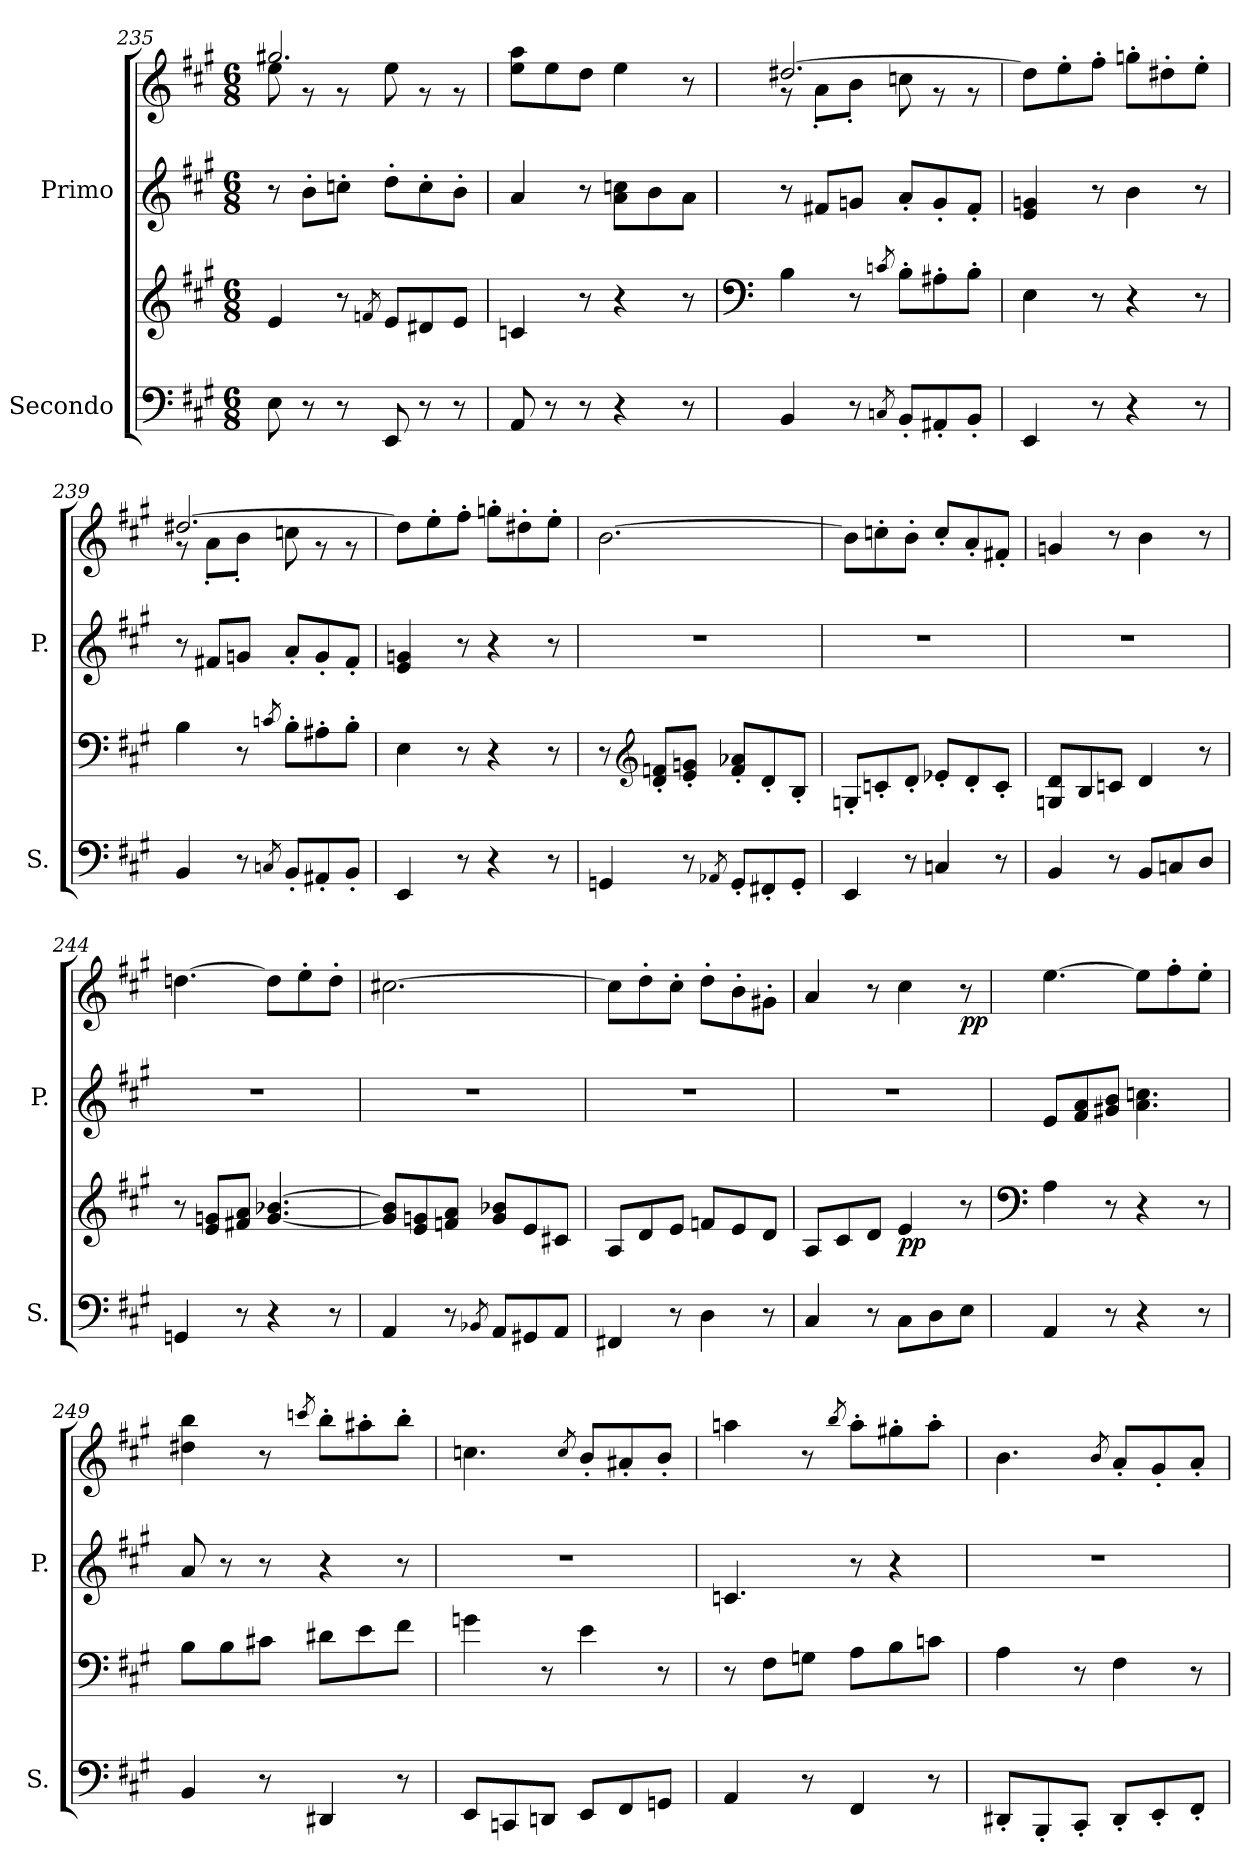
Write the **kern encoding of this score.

**kern	**kern	**dynam	**kern	**kern	**dynam
*part2	*part2	*part2	*part1	*part1	*part1
*staff4	*staff3	*staff3/4	*staff2	*staff1	*staff1/2
*I"Secondo	*	*	*I"Primo	*	*
*I'S.	*	*	*I'P.	*	*
*clefF4	*clefG2	*	*clefG2	*clefG2	*
*k[f#c#g#]	*k[f#c#g#]	*	*k[f#c#g#]	*k[f#c#g#]	*
*M6/8	*M6/8	*	*M6/8	*M6/8	*
=235	=235	=235	=235	=235	=235
*	*	*	*	*^	*
8E\	4e/	.	8r	2.gg#X/	8ee\	.
8r	.	.	8b'\L	.	8r	.
8r	8r	.	8ccn'\J	.	8r	.
.	8qfn/	.	.	.	.	.
8EE/	8e/L	.	8dd'\L	.	8ee\	.
8r	8d#X/	.	8cc'\	.	8r	.
8r	8e/J	.	8b'\J	.	8r	.
*	*	*	*	*v	*v	*
=236	=236	=236	=236	=236	=236
8AA/	4cn/	.	4a/	8ee\ 8aa\L	.
8r	.	.	.	8ee\	.
8r	8r	.	8r	8dd\J	.
4r	4r	.	8a\ 8ccn\L	4ee\	.
.	.	.	8b\	.	.
8r	8r	.	8a\J	8r	.
=237	=237	=237	=237	=237	=237
*	*clefF4	*	*	*	*
*	*	*	*	*^	*
4BB/	4B\	.	8r	[2.dd#X/	8r	.
.	.	.	8f#X/L	.	8a'\L	.
8r	8r	.	8gn/J	.	8b'\J	.
8qCn/	8qcn/	.	.	.	.	.
8BB'/L	8B'\L	.	8a'/L	.	8ccn\	.
8AA#X'/	8A#X'\	.	8g'/	.	8r	.
8BB'/J	8B'\J	.	8f#'/J	.	8r	.
*	*	*	*	*v	*v	*
!!LO:PB:g=z
=238	=238	=238	=238	=238	=238
4EE/	4E\	.	4e/ 4gn/	8dd#\L]	.
.	.	.	.	8ee'\	.
8r	8r	.	8r	8ff#'\J	.
4r	4r	.	4b\	8ggn'\L	.
.	.	.	.	8dd#X'\	.
8r	8r	.	8r	8ee'\J	.
=239	=239	=239	=239	=239	=239
*	*	*	*	*^	*
4BB/	4B\	.	8r	[2.dd#X/	8r	.
.	.	.	8f#X/L	.	8a'\L	.
8r	8r	.	8gn/J	.	8b'\J	.
8qCn/	8qcn/	.	.	.	.	.
8BB'/L	8B'\L	.	8a'/L	.	8ccn\	.
8AA#X'/	8A#X'\	.	8g'/	.	8r	.
8BB'/J	8B'\J	.	8f#'/J	.	8r	.
*	*	*	*	*v	*v	*
=240	=240	=240	=240	=240	=240
4EE/	4E\	.	4e/ 4gn/	8dd#\L]	.
.	.	.	.	8ee'\	.
8r	8r	.	8r	8ff#'\J	.
4r	4r	.	4r	8ggn'\L	.
.	.	.	.	8dd#X'\	.
8r	8r	.	8r	8ee'\J	.
=241	=241	=241	=241	=241	=241
4GGn/	8r	.	2.r	[2.b\	.
*	*clefG2	*	*	*	*
.	8d/' 8fn/'L	.	.	.	.
8r	8e/' 8gn/'J	.	.	.	.
8qAA-X/	.	.	.	.	.
8GG'/L	8f/' 8a-X/'L	.	.	.	.
8FF#X'/	8d'/	.	.	.	.
8GG'/J	8B'/J	.	.	.	.
=242	=242	=242	=242	=242	=242
4EE/	8Gn'/L	.	2.r	8b\L]	.
.	8cn'/	.	.	8ccn'\	.
8r	8d'/J	.	.	8b'\J	.
4Cn/	8e-X'/L	.	.	8cc'/L	.
.	8d'/	.	.	8a'/	.
8r	8c'/J	.	.	8f#X'/J	.
=243	=243	=243	=243	=243	=243
4BB/	8Gn/ 8d/L	.	2.r	4gn/	.
.	8B/	.	.	.	.
8r	8cn/J	.	.	8r	.
8BB/L	4d/	.	.	4b\	.
8Cn/	.	.	.	.	.
8D/J	8r	.	.	8r	.
!!LO:LB:g=z
=244	=244	=244	=244	=244	=244
4GGn/	8r	.	2.r	[4.ddn\	.
.	8e/ 8gn/L	.	.	.	.
8r	8f#X/ 8a/J	.	.	.	.
4r	[4.g/ [4.b-X/	.	.	8dd\L]	.
.	.	.	.	8ee'\	.
8r	.	.	.	8dd'\J	.
=245	=245	=245	=245	=245	=245
4AA/	8g/] 8b-/]L	.	2.r	[2.cc#X\	.
.	8e/ 8gn/	.	.	.	.
8r	8fn/ 8a/J	.	.	.	.
8qBB-X/	.	.	.	.	.
8AA/L	8g/ 8b-X/L	.	.	.	.
8GG#X/	8e/	.	.	.	.
8AA/J	8c#X/J	.	.	.	.
=246	=246	=246	=246	=246	=246
4FF#X/	8A/L	.	2.r	8cc#\L]	.
.	8d/	.	.	8dd'\	.
8r	8e/J	.	.	8cc#'\J	.
4D\	8fn/L	.	.	8dd'\L	.
.	8e/	.	.	8b'\	.
8r	8d/J	.	.	8g#X'\J	.
=247	=247	=247	=247	=247	=247
4C#/	8A/L	.	2.r	4a/	.
.	8c#/	.	.	.	.
8r	8d/J	.	.	8r	.
!	!	!LO:DY:b	!	!	!
8C#\L	4e/	pp	.	4cc#\	.
8D\	.	.	.	.	.
!	!	!	!	!	!LO:DY:b
8E\J	8r	.	.	8r	pp
=248	=248	=248	=248	=248	=248
*	*clefF4	*	*	*	*
4AA/	4A\	.	8e/L	[4.ee\	.
.	.	.	8f#/ 8a/	.	.
8r	8r	.	8g#X/ 8b/J	.	.
4r	4r	.	4.a\ 4.ccn\	8ee\L]	.
.	.	.	.	8ff#'\	.
8r	8r	.	.	8ee'\J	.
=249	=249	=249	=249	=249	=249
4BB/	8B\L	.	8a/	4dd#X\ 4bb\	.
.	8B\	.	8r	.	.
8r	8c#X\J	.	8r	8r	.
.	.	.	.	8qcccn/	.
4DD#X/	8d#X\L	.	4r	8bb'\L	.
.	8e\	.	.	8aa#X'\	.
8r	8f#\J	.	8r	8bb'\J	.
!!LO:LB:g=z
=250	=250	=250	=250	=250	=250
8EE/L	4gn\	.	2.r	4.ccn\	.
8CCn/	.	.	.	.	.
8DDn/J	8r	.	.	.	.
.	.	.	.	8qcc/	.
8EE/L	4e\	.	.	8b'/L	.
8FF#/	.	.	.	8a#X'/	.
8GGn/J	8r	.	.	8b'/J	.
=251	=251	=251	=251	=251	=251
4AA/	8r	.	4.cn/	4aan\	.
.	8F#\L	.	.	.	.
8r	8Gn\J	.	.	8r	.
.	.	.	.	8qbb/	.
4FF#/	8A\L	.	8r	8aa'\L	.
.	8B\	.	4r	8gg#X'\	.
8r	8cn\J	.	.	8aa'\J	.
=252	=252	=252	=252	=252	=252
8DD#X'/L	4A\	.	2.r	4.b\	.
8BBB'/	.	.	.	.	.
8CC#'/J	8r	.	.	.	.
.	.	.	.	8qb/	.
8DD#'/L	4F#\	.	.	8a'/L	.
8EE'/	.	.	.	8g#'/	.
8FF#'/J	8r	.	.	8a'/J	.
=	=	=	=	=	=
*-	*-	*-	*-	*-	*-
